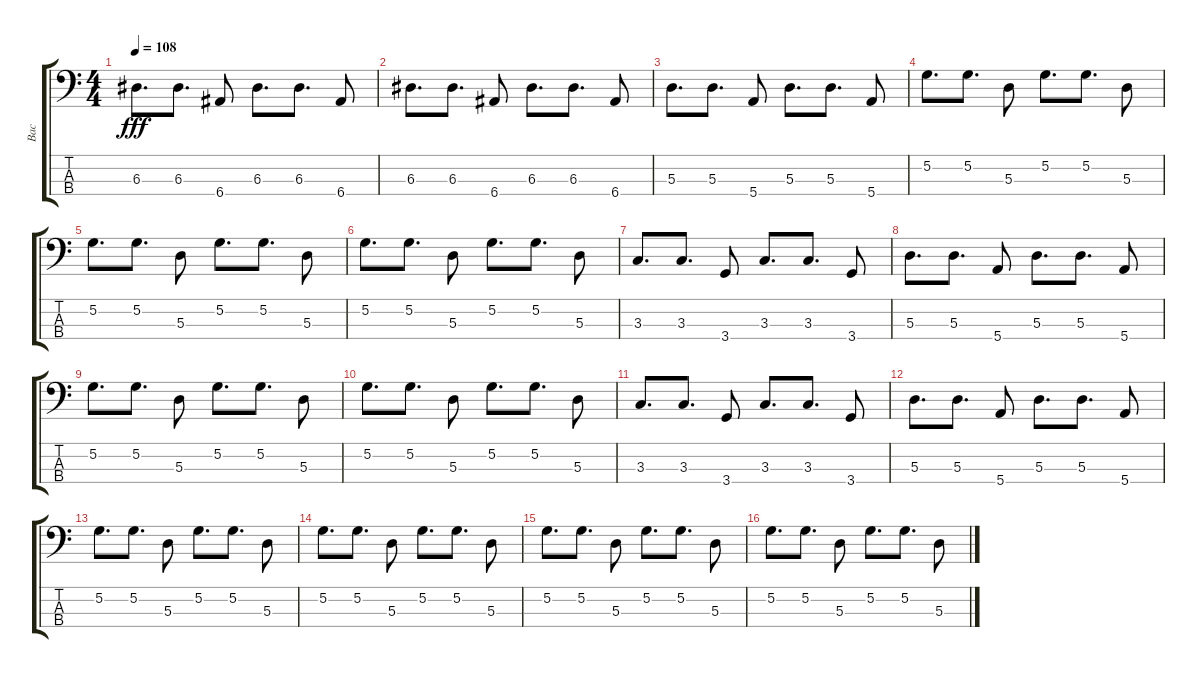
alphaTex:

\track ("Вас" "Вас") {instrument electricbassfinger}
\staff {score tabs}
\tuning (G2 D2 A1 E1) {hide}
\ts (4 4)
\tempo 108
\clef f4
\ks c
6.3.8{d dy fff} 6.3.8{d} 6.4.8 6.3.8{d} 6.3.8{d} 6.4.8 |
6.3.8{d} 6.3.8{d} 6.4.8 6.3.8{d} 6.3.8{d} 6.4.8 |
5.3.8{d} 5.3.8{d} 5.4.8 5.3.8{d} 5.3.8{d} 5.4.8 |
5.2.8{d} 5.2.8{d} 5.3.8 5.2.8{d} 5.2.8{d} 5.3.8 |
5.2.8{d} 5.2.8{d} 5.3.8 5.2.8{d} 5.2.8{d} 5.3.8 |
5.2.8{d} 5.2.8{d} 5.3.8 5.2.8{d} 5.2.8{d} 5.3.8 |
3.3.8{d} 3.3.8{d} 3.4.8 3.3.8{d} 3.3.8{d} 3.4.8 |
5.3.8{d} 5.3.8{d} 5.4.8 5.3.8{d} 5.3.8{d} 5.4.8 |
5.2.8{d} 5.2.8{d} 5.3.8 5.2.8{d} 5.2.8{d} 5.3.8 |
5.2.8{d} 5.2.8{d} 5.3.8 5.2.8{d} 5.2.8{d} 5.3.8 |
3.3.8{d} 3.3.8{d} 3.4.8 3.3.8{d} 3.3.8{d} 3.4.8 |
5.3.8{d} 5.3.8{d} 5.4.8 5.3.8{d} 5.3.8{d} 5.4.8 |
5.2.8{d} 5.2.8{d} 5.3.8 5.2.8{d} 5.2.8{d} 5.3.8 |
5.2.8{d} 5.2.8{d} 5.3.8 5.2.8{d} 5.2.8{d} 5.3.8 |
5.2.8{d} 5.2.8{d} 5.3.8 5.2.8{d} 5.2.8{d} 5.3.8 |
5.2.8{d} 5.2.8{d} 5.3.8 5.2.8{d} 5.2.8{d} 5.3.8
